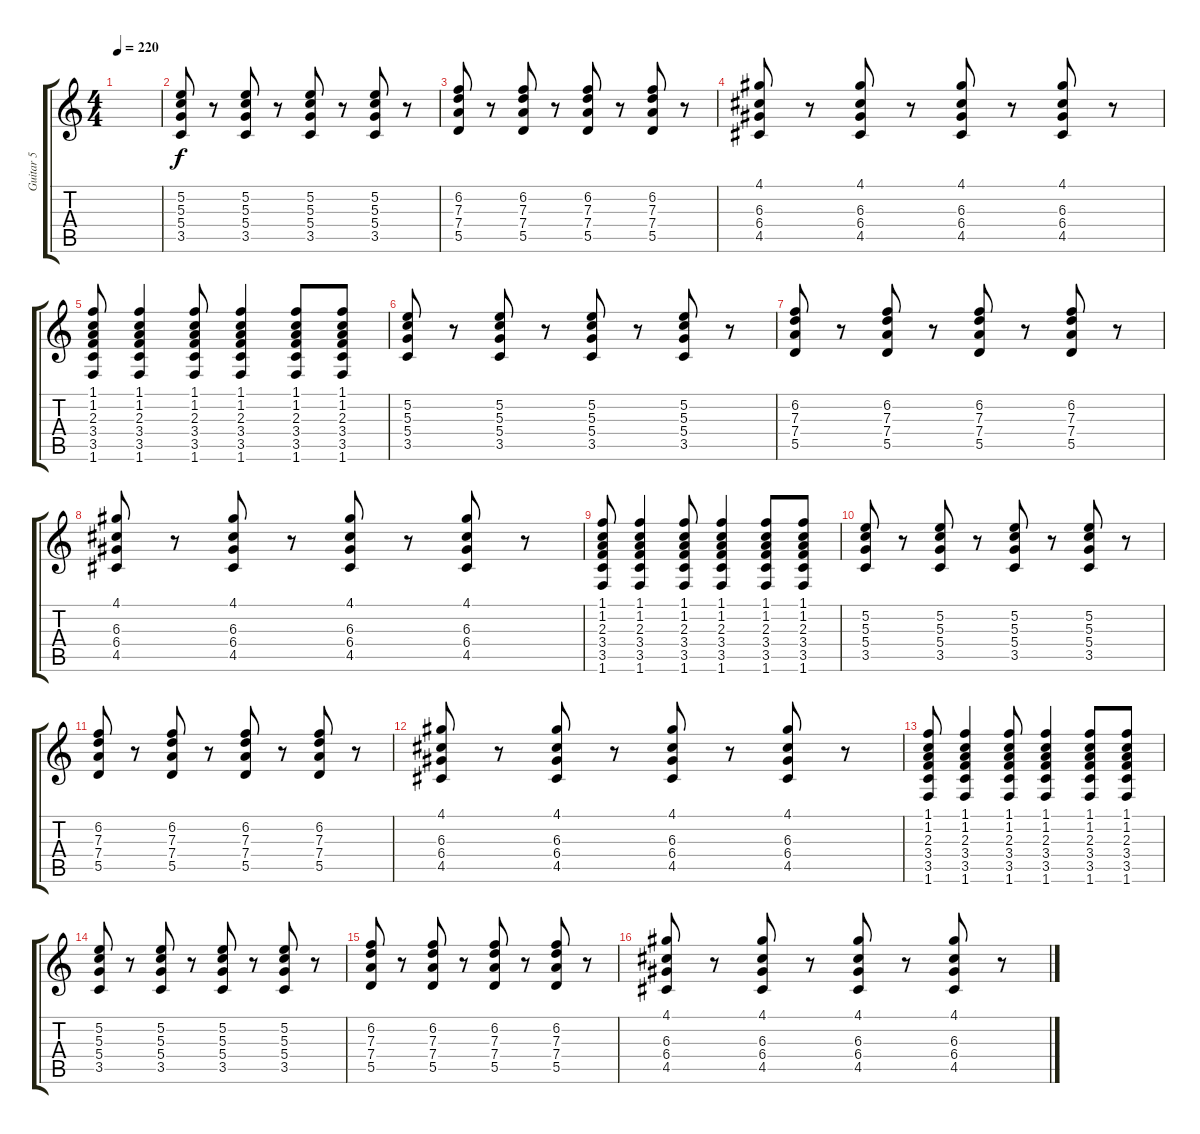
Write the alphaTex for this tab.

\track ("Guitar 5" "Guitar 5") {instrument overdrivenguitar}
\staff {score tabs}
\tuning (E4 B3 G3 D3 A2 E2) {hide}
\ts (4 4)
\tempo 220
\clef g2
\ks c
|
(5.2 5.3 5.4 3.5).8 r.8 (5.2 5.3 5.4 3.5).8 r.8 (5.2 5.3 5.4 3.5).8 r.8 (5.2 5.3 5.4 3.5).8 r.8 |
(6.2 7.3 7.4 5.5).8 r.8 (6.2 7.3 7.4 5.5).8 r.8 (6.2 7.3 7.4 5.5).8 r.8 (6.2 7.3 7.4 5.5).8 r.8 |
(4.1 6.3 6.4 4.5).8 r.8 (4.1 6.3 6.4 4.5).8 r.8 (4.1 6.3 6.4 4.5).8 r.8 (4.1 6.3 6.4 4.5).8 r.8 |
(1.1 1.2 2.3 3.4 3.5 1.6).8 (1.1 1.2 2.3 3.4 3.5 1.6).4 (1.1 1.2 2.3 3.4 3.5 1.6).8 (1.1 1.2 2.3 3.4 3.5 1.6).4 (1.1 1.2 2.3 3.4 3.5 1.6).8 (1.1 1.2 2.3 3.4 3.5 1.6).8 |
(5.2 5.3 5.4 3.5).8 r.8 (5.2 5.3 5.4 3.5).8 r.8 (5.2 5.3 5.4 3.5).8 r.8 (5.2 5.3 5.4 3.5).8 r.8 |
(6.2 7.3 7.4 5.5).8 r.8 (6.2 7.3 7.4 5.5).8 r.8 (6.2 7.3 7.4 5.5).8 r.8 (6.2 7.3 7.4 5.5).8 r.8 |
(4.1 6.3 6.4 4.5).8 r.8 (4.1 6.3 6.4 4.5).8 r.8 (4.1 6.3 6.4 4.5).8 r.8 (4.1 6.3 6.4 4.5).8 r.8 |
(1.1 1.2 2.3 3.4 3.5 1.6).8 (1.1 1.2 2.3 3.4 3.5 1.6).4 (1.1 1.2 2.3 3.4 3.5 1.6).8 (1.1 1.2 2.3 3.4 3.5 1.6).4 (1.1 1.2 2.3 3.4 3.5 1.6).8 (1.1 1.2 2.3 3.4 3.5 1.6).8 |
(5.2 5.3 5.4 3.5).8 r.8 (5.2 5.3 5.4 3.5).8 r.8 (5.2 5.3 5.4 3.5).8 r.8 (5.2 5.3 5.4 3.5).8 r.8 |
(6.2 7.3 7.4 5.5).8 r.8 (6.2 7.3 7.4 5.5).8 r.8 (6.2 7.3 7.4 5.5).8 r.8 (6.2 7.3 7.4 5.5).8 r.8 |
(4.1 6.3 6.4 4.5).8 r.8 (4.1 6.3 6.4 4.5).8 r.8 (4.1 6.3 6.4 4.5).8 r.8 (4.1 6.3 6.4 4.5).8 r.8 |
(1.1 1.2 2.3 3.4 3.5 1.6).8 (1.1 1.2 2.3 3.4 3.5 1.6).4 (1.1 1.2 2.3 3.4 3.5 1.6).8 (1.1 1.2 2.3 3.4 3.5 1.6).4 (1.1 1.2 2.3 3.4 3.5 1.6).8 (1.1 1.2 2.3 3.4 3.5 1.6).8 |
(5.2 5.3 5.4 3.5).8 r.8 (5.2 5.3 5.4 3.5).8 r.8 (5.2 5.3 5.4 3.5).8 r.8 (5.2 5.3 5.4 3.5).8 r.8 |
(6.2 7.3 7.4 5.5).8 r.8 (6.2 7.3 7.4 5.5).8 r.8 (6.2 7.3 7.4 5.5).8 r.8 (6.2 7.3 7.4 5.5).8 r.8 |
(4.1 6.3 6.4 4.5).8 r.8 (4.1 6.3 6.4 4.5).8 r.8 (4.1 6.3 6.4 4.5).8 r.8 (4.1 6.3 6.4 4.5).8 r.8
